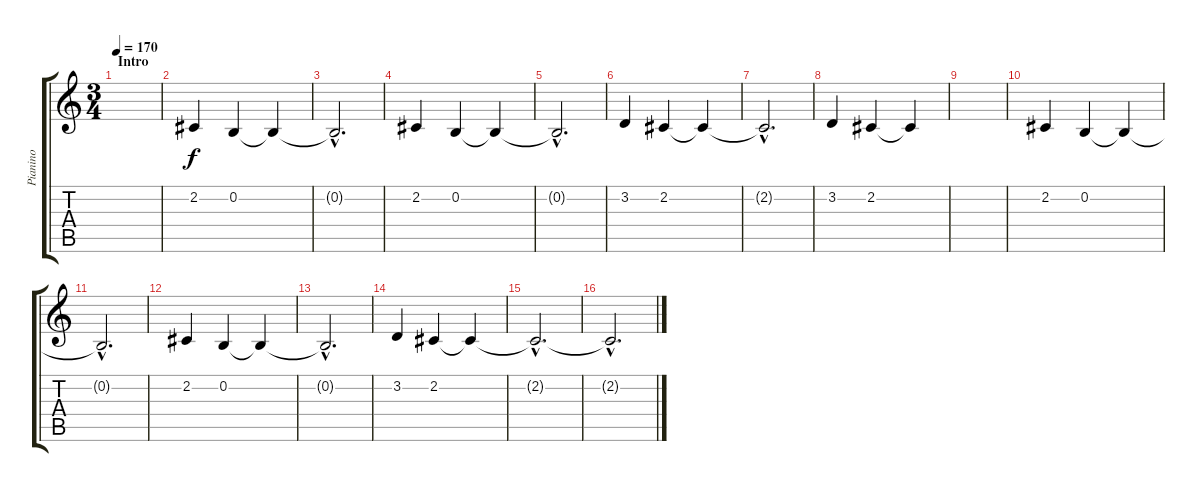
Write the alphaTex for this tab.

\track ("Pianino" "Pianino") {instrument brightacousticpiano}
\staff {score tabs}
\tuning (E4 B3 G3 D3 A2 E2) {hide}
\ts (3 4)
\section ("" "Intro")
\tempo 170
\clef g2
\ks c
|
2.2.4 0.2.4 0.2{t}.4 |
0.2{hac t}.2{d} |
2.2.4 0.2.4 0.2{t}.4 |
0.2{hac t}.2{d} |
3.2.4 2.2.4 2.2{t}.4 |
2.2{hac t}.2{d} |
3.2.4 2.2.4 2.2{t}.4 |
|
2.2.4 0.2.4 0.2{t}.4 |
0.2{hac t}.2{d} |
2.2.4 0.2.4 0.2{t}.4 |
0.2{hac t}.2{d} |
3.2.4 2.2.4 2.2{t}.4 |
2.2{hac t}.2{d} |
2.2{hac t}.2{d}
